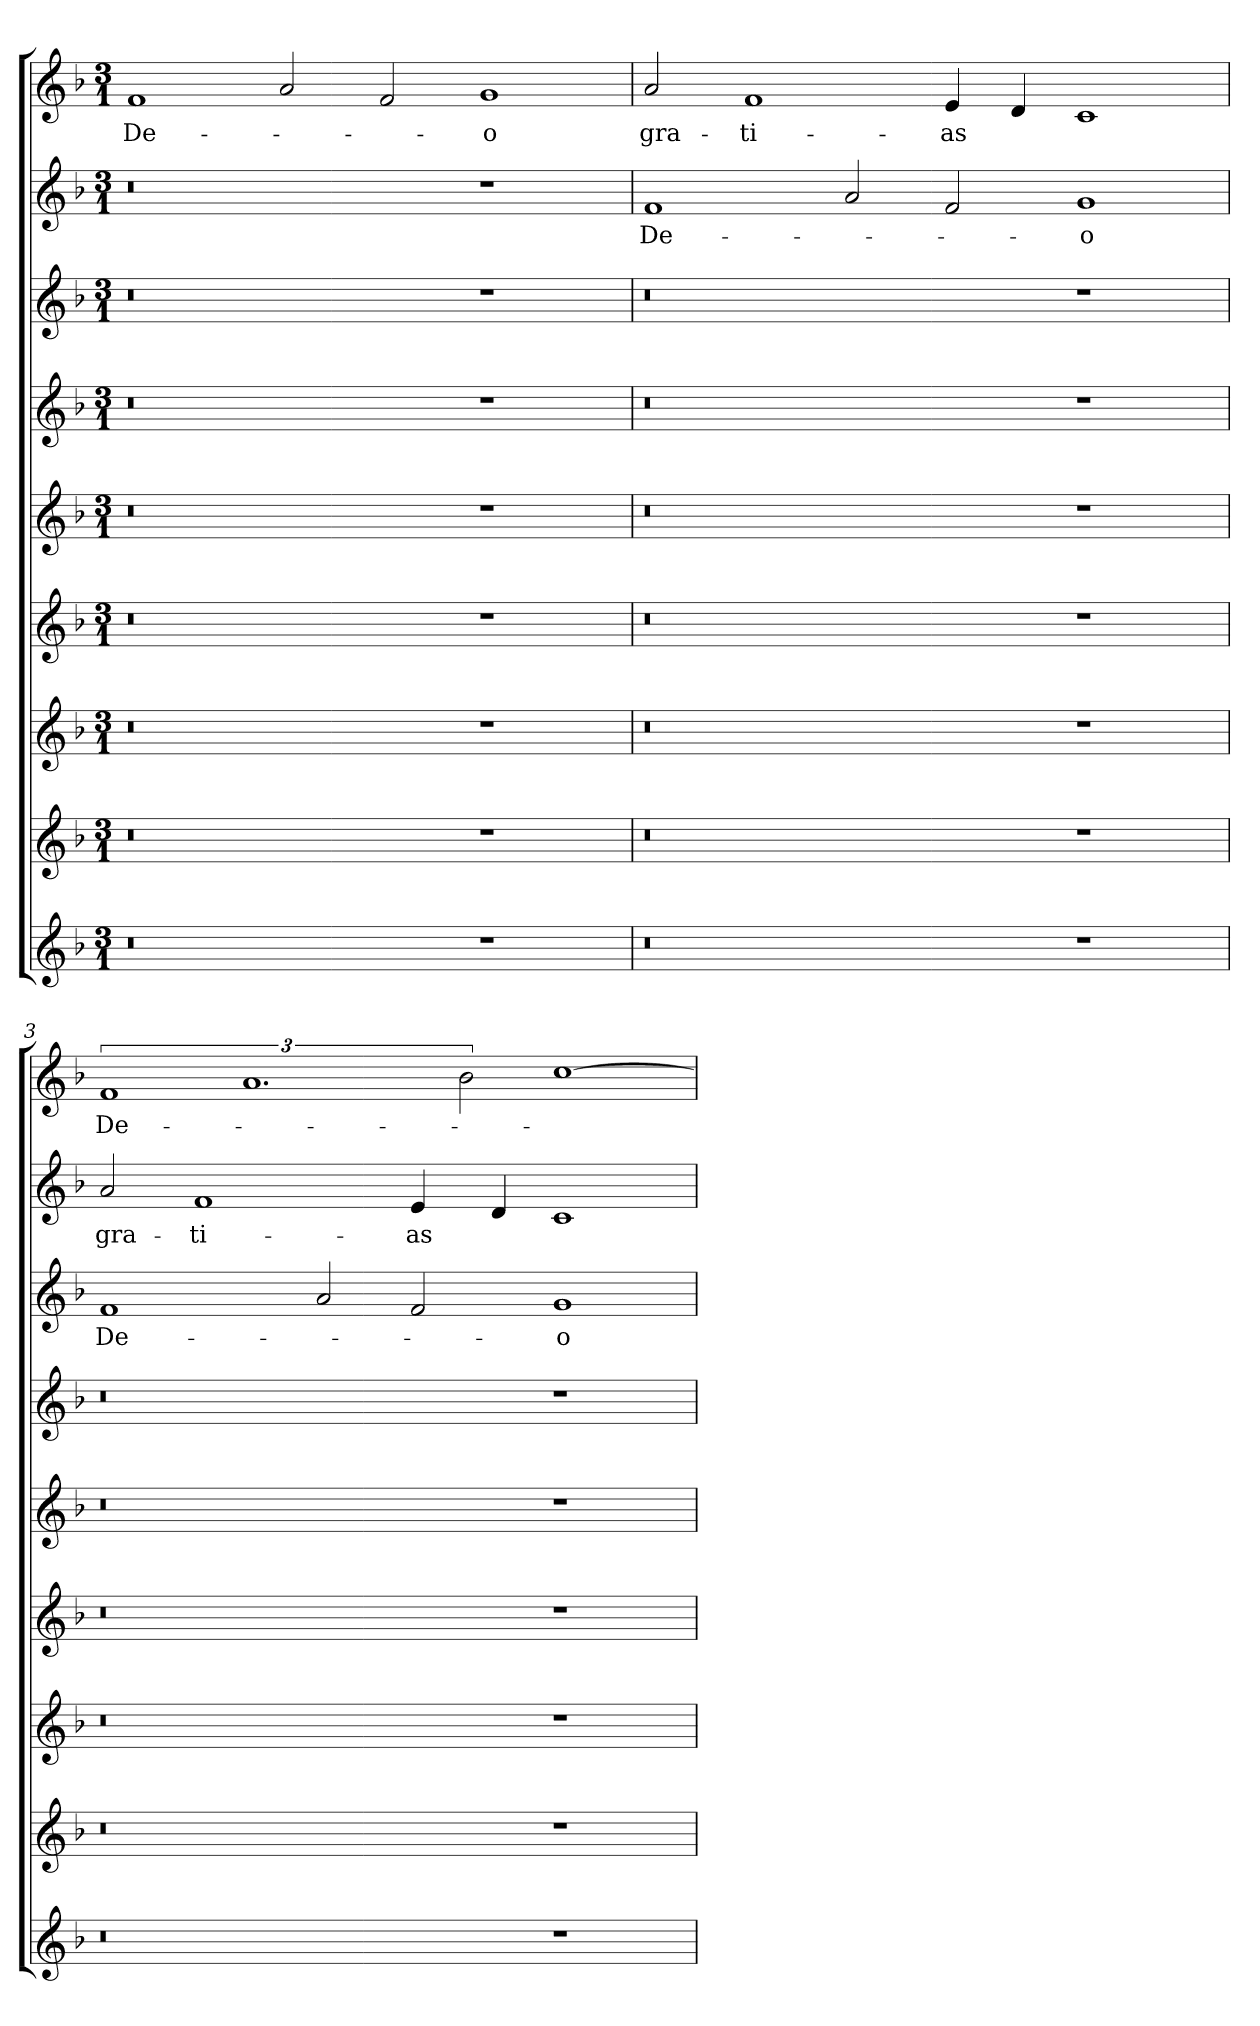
**kern	**kern	**kern	**kern	**kern	**kern	**kern	**text	**kern	**text	**kern	**text
*part9	*part8	*part7	*part6	*part5	*part4	*part3	*part3	*part2	*part2	*part1	*part1
*staff9	*staff8	*staff7	*staff6	*staff5	*staff4	*staff3	*staff3	*staff2	*staff2	*staff1	*staff1
*clefG2	*clefG2	*clefG2	*clefG2	*clefG2	*clefG2	*clefG2	*	*clefG2	*	*clefG2	*
*k[b-]	*k[b-]	*k[b-]	*k[b-]	*k[b-]	*k[b-]	*k[b-]	*	*k[b-]	*	*k[b-]	*
*F:	*F:	*F:	*F:	*F:	*F:	*F:	*	*F:	*	*F:	*
*M3/1	*M3/1	*M3/1	*M3/1	*M3/1	*M3/1	*M3/1	*	*M3/1	*	*M3/1	*
=1	=1	=1	=1	=1	=1	=1	=1	=1	=1	=1	=1
!	!	!	!	!	!	!	!	!	!	!	!LO:LY:b
0r	0r	0r	0r	0r	0r	0r	.	0r	.	1f	De-
.	.	.	.	.	.	.	.	.	.	2a/	.
.	.	.	.	.	.	.	.	.	.	2f/	.
!	!	!	!	!	!	!	!	!	!	!	!LO:LY:b
1r	1r	1r	1r	1r	1r	1r	.	1r	.	1g	-o
=2	=2	=2	=2	=2	=2	=2	=2	=2	=2	=2	=2
!	!	!	!	!	!	!	!	!	!LO:LY:b	!	!LO:LY:b
0r	0r	0r	0r	0r	0r	0r	.	1f	De-	2a/	gra-
!	!	!	!	!	!	!	!	!	!	!	!LO:LY:b
.	.	.	.	.	.	.	.	.	.	1f	-ti-
.	.	.	.	.	.	.	.	2a/	.	.	.
!	!	!	!	!	!	!	!	!	!	!	!LO:LY:b
.	.	.	.	.	.	.	.	2f/	.	4e/	-as
.	.	.	.	.	.	.	.	.	.	4d/	.
!	!	!	!	!	!	!	!	!	!LO:LY:b	!	!
1r	1r	1r	1r	1r	1r	1r	.	1g	-o	1c	.
=3	=3	=3	=3	=3	=3	=3	=3	=3	=3	=3	=3
!	!	!	!	!	!	!	!LO:LY:b	!	!LO:LY:b	!	!LO:LY:b
0r	0r	0r	0r	0r	0r	1f	De-	2a/	gra-	3%2f	De-
!	!	!	!	!	!	!	!	!	!LO:LY:b	!	!
.	.	.	.	.	.	.	.	1f	-ti-	.	.
.	.	.	.	.	.	.	.	.	.	3%2.a	.
.	.	.	.	.	.	2a/	.	.	.	.	.
!	!	!	!	!	!	!	!	!	!LO:LY:b	!	!
.	.	.	.	.	.	2f/	.	4e/	-as	.	.
.	.	.	.	.	.	.	.	.	.	3b-\	.
.	.	.	.	.	.	.	.	4d/	.	.	.
!	!	!	!	!	!	!	!LO:LY:b	!	!	!	!
1r	1r	1r	1r	1r	1r	1g	-o	1c	.	[1cc	.
=	=	=	=	=	=	=	=	=	=	=	=
*-	*-	*-	*-	*-	*-	*-	*-	*-	*-	*-	*-
